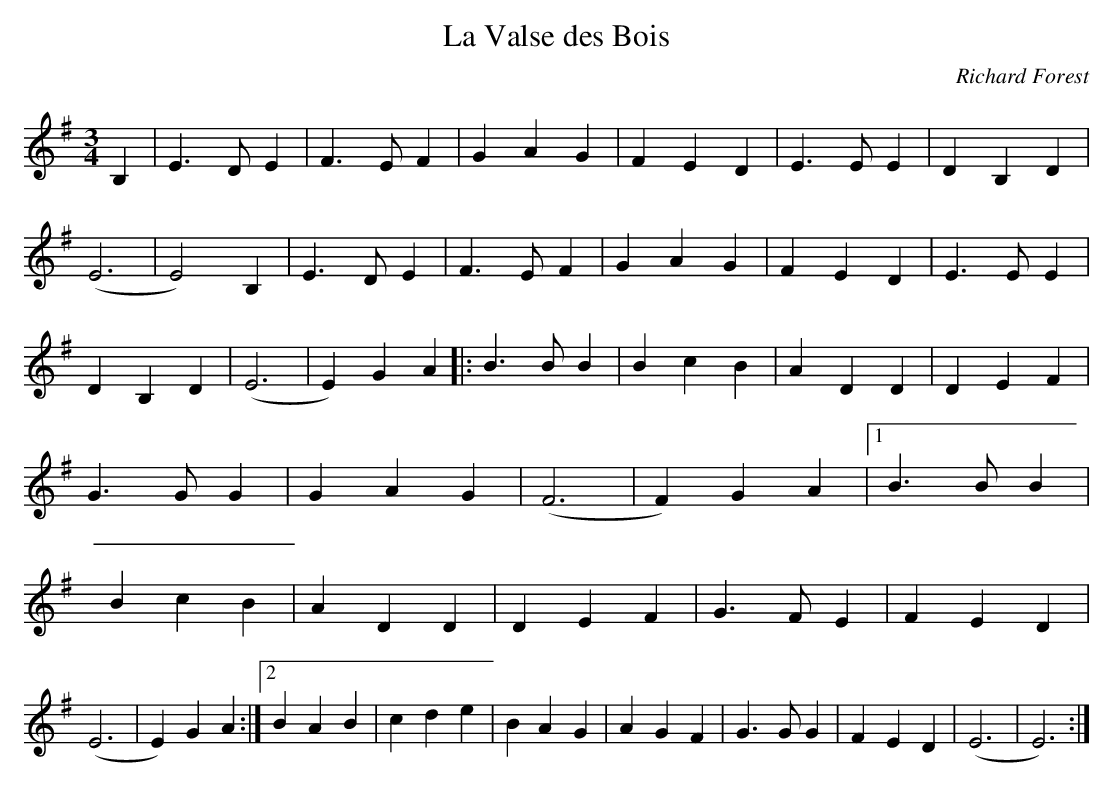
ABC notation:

X:1
T:La Valse des Bois
C:Richard Forest
K:Em
M:3/4
B,2 | E3 DE2 | F3 EF2 | G2 A2 G2 | F2 E2 D2 | E3 EE2 | D2 B,2 D2 | \
(E6 | E4) B,2 | E3 DE2 | F3 EF2 | G2 A2 G2 | F2 E2 D2 | E3 EE2 | D2 B,2 D2 | \
(E6 | E2) G2 A2  \
|: B3 B B2 | B2 c2 B2 | A2 D2 D2 | D2 E2 F2 | G3 G G2 | G2 A2 G2 | \
(F6 | F2) G2 A2 |1 B3 B B2 | B2 c2 B2 | A2 D2 D2 | D2 E2 F2 | \
G3 F E2 | F2 E2 D2 | (E6 | E2) G2 A2 :|2 B2 A2 B2 | \
c2 d2 e2 | B2 A2 G2 | A2 G2 F2 | G3 G G2 | F2 E2 D2  | (E6 | E6) :|
